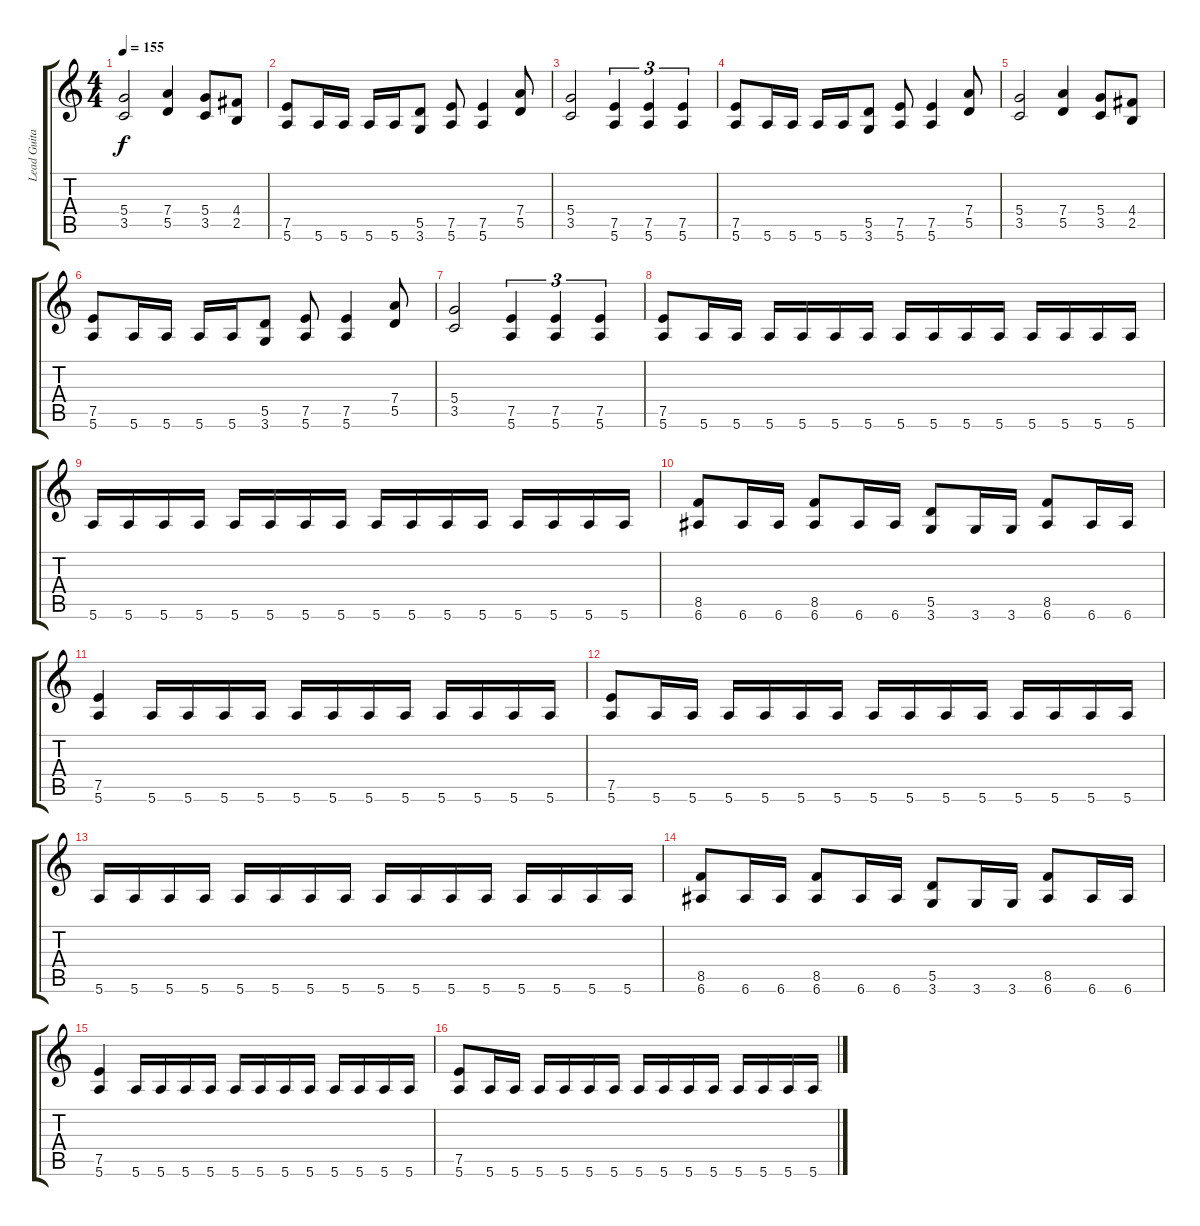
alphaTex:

\track ("Lead Guitar" "Lead Guita") {instrument distortionguitar}
\staff {score tabs}
\tuning (E4 B3 G3 D3 A2 E2) {hide}
\ts (4 4)
\tempo 155
\clef g2
\ks c
(5.4 3.5).2{dy f} (7.4 5.5).4 (5.4 3.5).8 (4.4 2.5).8 |
(7.5 5.6).8 5.6.16 5.6.16 5.6.16 5.6.16 (5.5 3.6).8 (7.5 5.6).8 (7.5 5.6).4 (7.4 5.5).8 |
(5.4 3.5).2 (7.5 5.6).4{tu (3 2)} (7.5 5.6).4{tu (3 2)} (7.5 5.6).4{tu (3 2)} |
(7.5 5.6).8 5.6.16 5.6.16 5.6.16 5.6.16 (5.5 3.6).8 (7.5 5.6).8 (7.5 5.6).4 (7.4 5.5).8 |
(5.4 3.5).2 (7.4 5.5).4 (5.4 3.5).8 (4.4 2.5).8 |
(7.5 5.6).8 5.6.16 5.6.16 5.6.16 5.6.16 (5.5 3.6).8 (7.5 5.6).8 (7.5 5.6).4 (7.4 5.5).8 |
(5.4 3.5).2 (7.5 5.6).4{tu (3 2)} (7.5 5.6).4{tu (3 2)} (7.5 5.6).4{tu (3 2)} |
(7.5 5.6).8 5.6.16 5.6.16 5.6.16 5.6.16 5.6.16 5.6.16 5.6.16 5.6.16 5.6.16 5.6.16 5.6.16 5.6.16 5.6.16 5.6.16 |
5.6.16 5.6.16 5.6.16 5.6.16 5.6.16 5.6.16 5.6.16 5.6.16 5.6.16 5.6.16 5.6.16 5.6.16 5.6.16 5.6.16 5.6.16 5.6.16 |
(8.5 6.6).8 6.6.16 6.6.16 (8.5 6.6).8 6.6.16 6.6.16 (5.5 3.6).8 3.6.16 3.6.16 (8.5 6.6).8 6.6.16 6.6.16 |
(7.5 5.6).4 5.6.16 5.6.16 5.6.16 5.6.16 5.6.16 5.6.16 5.6.16 5.6.16 5.6.16 5.6.16 5.6.16 5.6.16 |
(7.5 5.6).8 5.6.16 5.6.16 5.6.16 5.6.16 5.6.16 5.6.16 5.6.16 5.6.16 5.6.16 5.6.16 5.6.16 5.6.16 5.6.16 5.6.16 |
5.6.16 5.6.16 5.6.16 5.6.16 5.6.16 5.6.16 5.6.16 5.6.16 5.6.16 5.6.16 5.6.16 5.6.16 5.6.16 5.6.16 5.6.16 5.6.16 |
(8.5 6.6).8 6.6.16 6.6.16 (8.5 6.6).8 6.6.16 6.6.16 (5.5 3.6).8 3.6.16 3.6.16 (8.5 6.6).8 6.6.16 6.6.16 |
(7.5 5.6).4 5.6.16 5.6.16 5.6.16 5.6.16 5.6.16 5.6.16 5.6.16 5.6.16 5.6.16 5.6.16 5.6.16 5.6.16 |
(7.5 5.6).8 5.6.16 5.6.16 5.6.16 5.6.16 5.6.16 5.6.16 5.6.16 5.6.16 5.6.16 5.6.16 5.6.16 5.6.16 5.6.16 5.6.16
